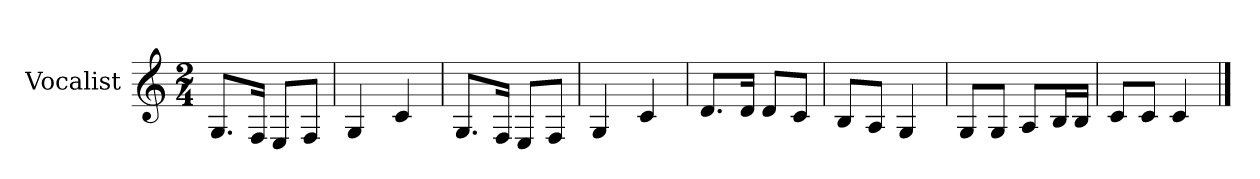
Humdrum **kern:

**kern
*part1
*staff1
*I"Vocalist
*k[]
*C:
*M2/4
=
8.GL
16FJk
8EL
8FJ
=1
4G
4c
=2
8.GL
16FJk
8EL
8FJ
=3
4G
4c
=4
8.dL
16dJk
8dL
8cJ
=5
8BL
8AJ
4G
=6
8GL
8GJ
8AL
16BL
16BJJ
=7
8cL
8cJ
4c
==
*-
